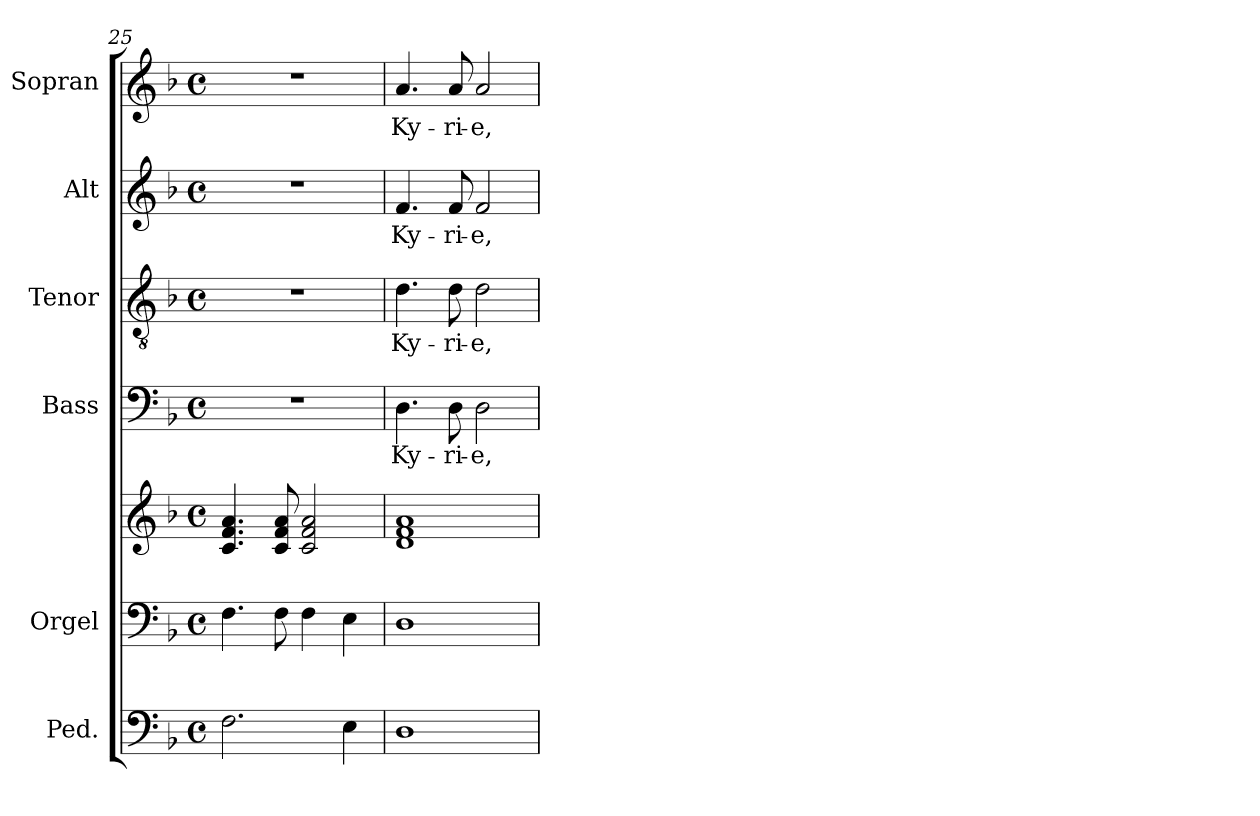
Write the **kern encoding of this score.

**kern	**kern	**kern	**kern	**text	**kern	**text	**kern	**text	**kern	**text
*part6	*part5	*part5	*part4	*part4	*part3	*part3	*part2	*part2	*part1	*part1
*staff7	*staff6	*staff5	*staff4	*staff4	*staff3	*staff3	*staff2	*staff2	*staff1	*staff1
*I"Ped.	*I"Orgel	*	*I"Bass	*	*I"Tenor	*	*I"Alt	*	*I"Sopran	*
*	*I'Org.	*	*I'B.	*	*I'T.	*	*I'A.	*	*I'S.	*
*clefF4	*clefF4	*clefG2	*clefF4	*	*clefGv2	*	*clefG2	*	*clefG2	*
*ITrd7c12	*	*	*	*	*	*	*	*	*	*
*k[b-]	*k[b-]	*k[b-]	*k[b-]	*	*k[b-]	*	*k[b-]	*	*k[b-]	*
*F:	*F:	*F:	*F:	*	*F:	*	*F:	*	*F:	*
*M4/4	*M4/4	*M4/4	*M4/4	*	*M4/4	*	*M4/4	*	*M4/4	*
*met(c)	*met(c)	*met(c)	*met(c)	*	*met(c)	*	*met(c)	*	*met(c)	*
=25	=25	=25	=25	=25	=25	=25	=25	=25	=25	=25
2.FF\	4.F\	4.c/ 4.f/ 4.a/	1r	.	1r	.	1r	.	1r	.
.	8F\	8c/ 8f/ 8a/	.	.	.	.	.	.	.	.
.	4F\	2c/ 2f/ 2a/	.	.	.	.	.	.	.	.
4EE\	4E\	.	.	.	.	.	.	.	.	.
=26	=26	=26	=26	=26	=26	=26	=26	=26	=26	=26
!	!	!	!	!LO:LY:b	!	!LO:LY:b	!	!LO:LY:b	!	!LO:LY:b
1DD	1D	1d 1f 1a	4.D\	Ky-	4.d\	Ky-	4.f/	Ky-	4.a/	Ky-
!	!	!	!	!LO:LY:b	!	!LO:LY:b	!	!LO:LY:b	!	!LO:LY:b
.	.	.	8D\	-ri-	8d\	-ri-	8f/	-ri-	8a/	-ri-
!	!	!	!	!LO:LY:b	!	!LO:LY:b	!	!LO:LY:b	!	!LO:LY:b
.	.	.	2D\	-e,	2d\	-e,	2f/	-e,	2a/	-e,
=	=	=	=	=	=	=	=	=	=	=
*-	*-	*-	*-	*-	*-	*-	*-	*-	*-	*-
